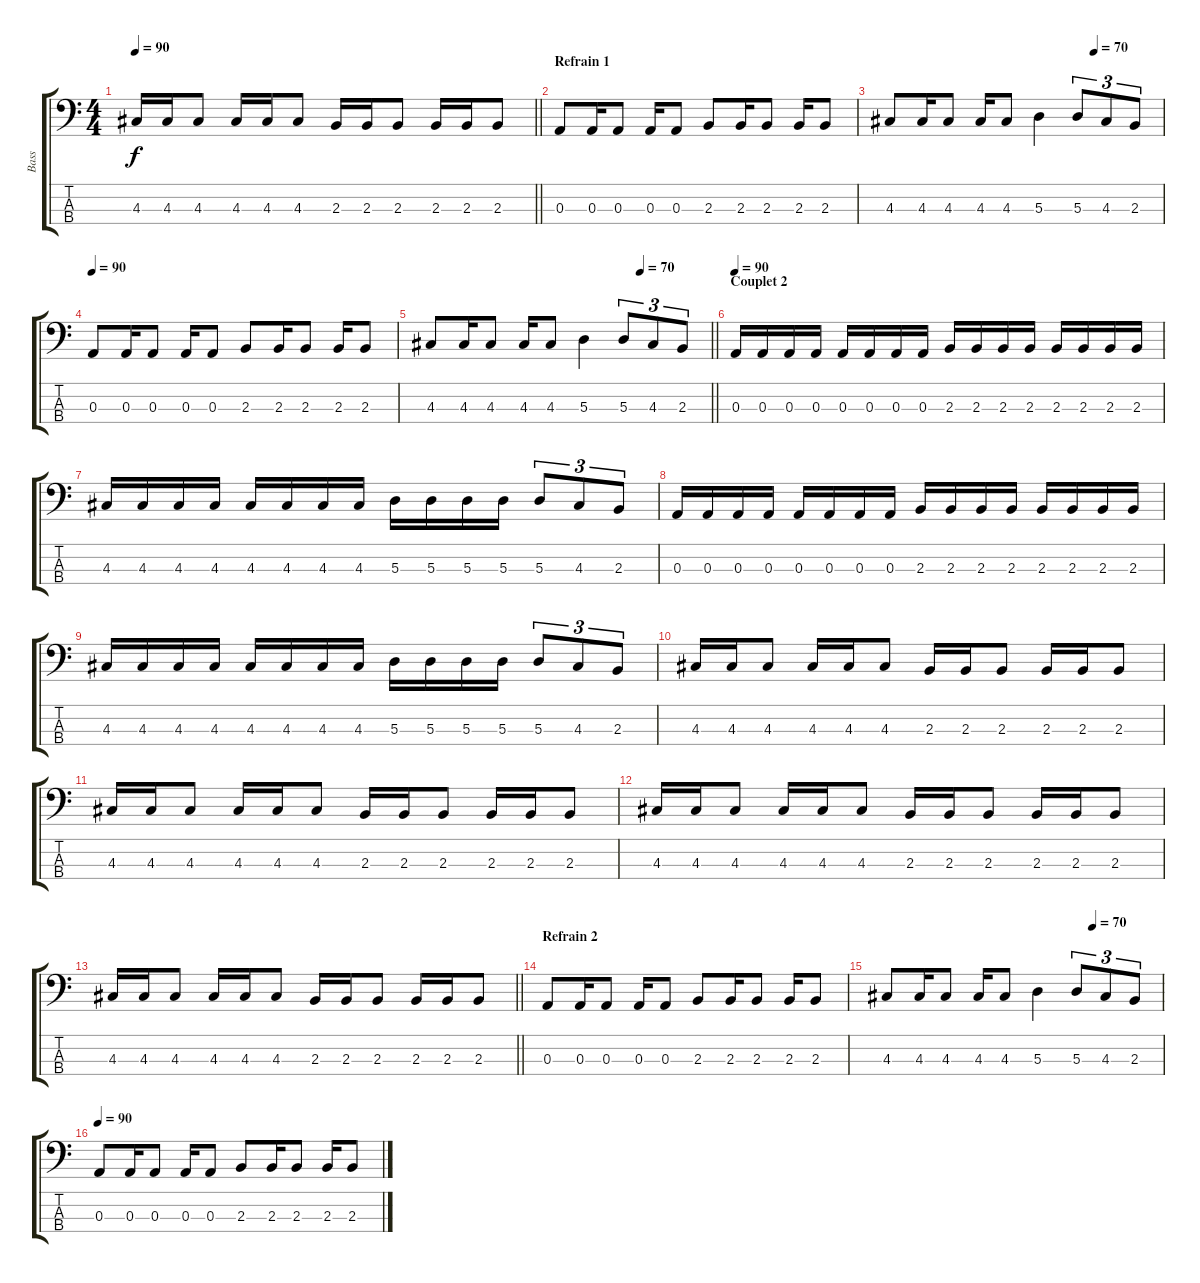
\track ("Bass" "Bass") {instrument electricbassfinger}
\staff {score tabs}
\tuning (G2 D2 A1 E1) {hide}
\ts (4 4)
\tempo 90
\clef f4
\barLineRight lightlight
\ks c
4.3.16{dy f} 4.3.16 4.3.8 4.3.16 4.3.16 4.3.8 2.3.16 2.3.16 2.3.8 2.3.16 2.3.16 2.3.8 |
\section ("" "Refrain 1")
0.3.8 0.3.16 0.3.8 0.3.16 0.3.8 2.3.8 2.3.16 2.3.8 2.3.16 2.3.8 |
\tempo (70 0.75)
4.3.8 4.3.16 4.3.8 4.3.16 4.3.8 5.3.4 5.3.8{tu (3 2)} 4.3.8{tu (3 2)} 2.3.8{tu (3 2)} |
\tempo 90
0.3.8 0.3.16 0.3.8 0.3.16 0.3.8 2.3.8 2.3.16 2.3.8 2.3.16 2.3.8 |
\tempo (70 0.75)
\barLineRight lightlight
4.3.8 4.3.16 4.3.8 4.3.16 4.3.8 5.3.4 5.3.8{tu (3 2)} 4.3.8{tu (3 2)} 2.3.8{tu (3 2)} |
\section ("" "Couplet 2")
\tempo 90
0.3.16 0.3.16 0.3.16 0.3.16 0.3.16 0.3.16 0.3.16 0.3.16 2.3.16 2.3.16 2.3.16 2.3.16 2.3.16 2.3.16 2.3.16 2.3.16 |
4.3.16 4.3.16 4.3.16 4.3.16 4.3.16 4.3.16 4.3.16 4.3.16 5.3.16 5.3.16 5.3.16 5.3.16 5.3.8{tu (3 2)} 4.3.8{tu (3 2)} 2.3.8{tu (3 2)} |
0.3.16 0.3.16 0.3.16 0.3.16 0.3.16 0.3.16 0.3.16 0.3.16 2.3.16 2.3.16 2.3.16 2.3.16 2.3.16 2.3.16 2.3.16 2.3.16 |
4.3.16 4.3.16 4.3.16 4.3.16 4.3.16 4.3.16 4.3.16 4.3.16 5.3.16 5.3.16 5.3.16 5.3.16 5.3.8{tu (3 2)} 4.3.8{tu (3 2)} 2.3.8{tu (3 2)} |
4.3.16 4.3.16 4.3.8 4.3.16 4.3.16 4.3.8 2.3.16 2.3.16 2.3.8 2.3.16 2.3.16 2.3.8 |
4.3.16 4.3.16 4.3.8 4.3.16 4.3.16 4.3.8 2.3.16 2.3.16 2.3.8 2.3.16 2.3.16 2.3.8 |
4.3.16 4.3.16 4.3.8 4.3.16 4.3.16 4.3.8 2.3.16 2.3.16 2.3.8 2.3.16 2.3.16 2.3.8 |
\barLineRight lightlight
4.3.16 4.3.16 4.3.8 4.3.16 4.3.16 4.3.8 2.3.16 2.3.16 2.3.8 2.3.16 2.3.16 2.3.8 |
\section ("" "Refrain 2")
0.3.8 0.3.16 0.3.8 0.3.16 0.3.8 2.3.8 2.3.16 2.3.8 2.3.16 2.3.8 |
\tempo (70 0.75)
4.3.8 4.3.16 4.3.8 4.3.16 4.3.8 5.3.4 5.3.8{tu (3 2)} 4.3.8{tu (3 2)} 2.3.8{tu (3 2)} |
\tempo 90
0.3.8 0.3.16 0.3.8 0.3.16 0.3.8 2.3.8 2.3.16 2.3.8 2.3.16 2.3.8
